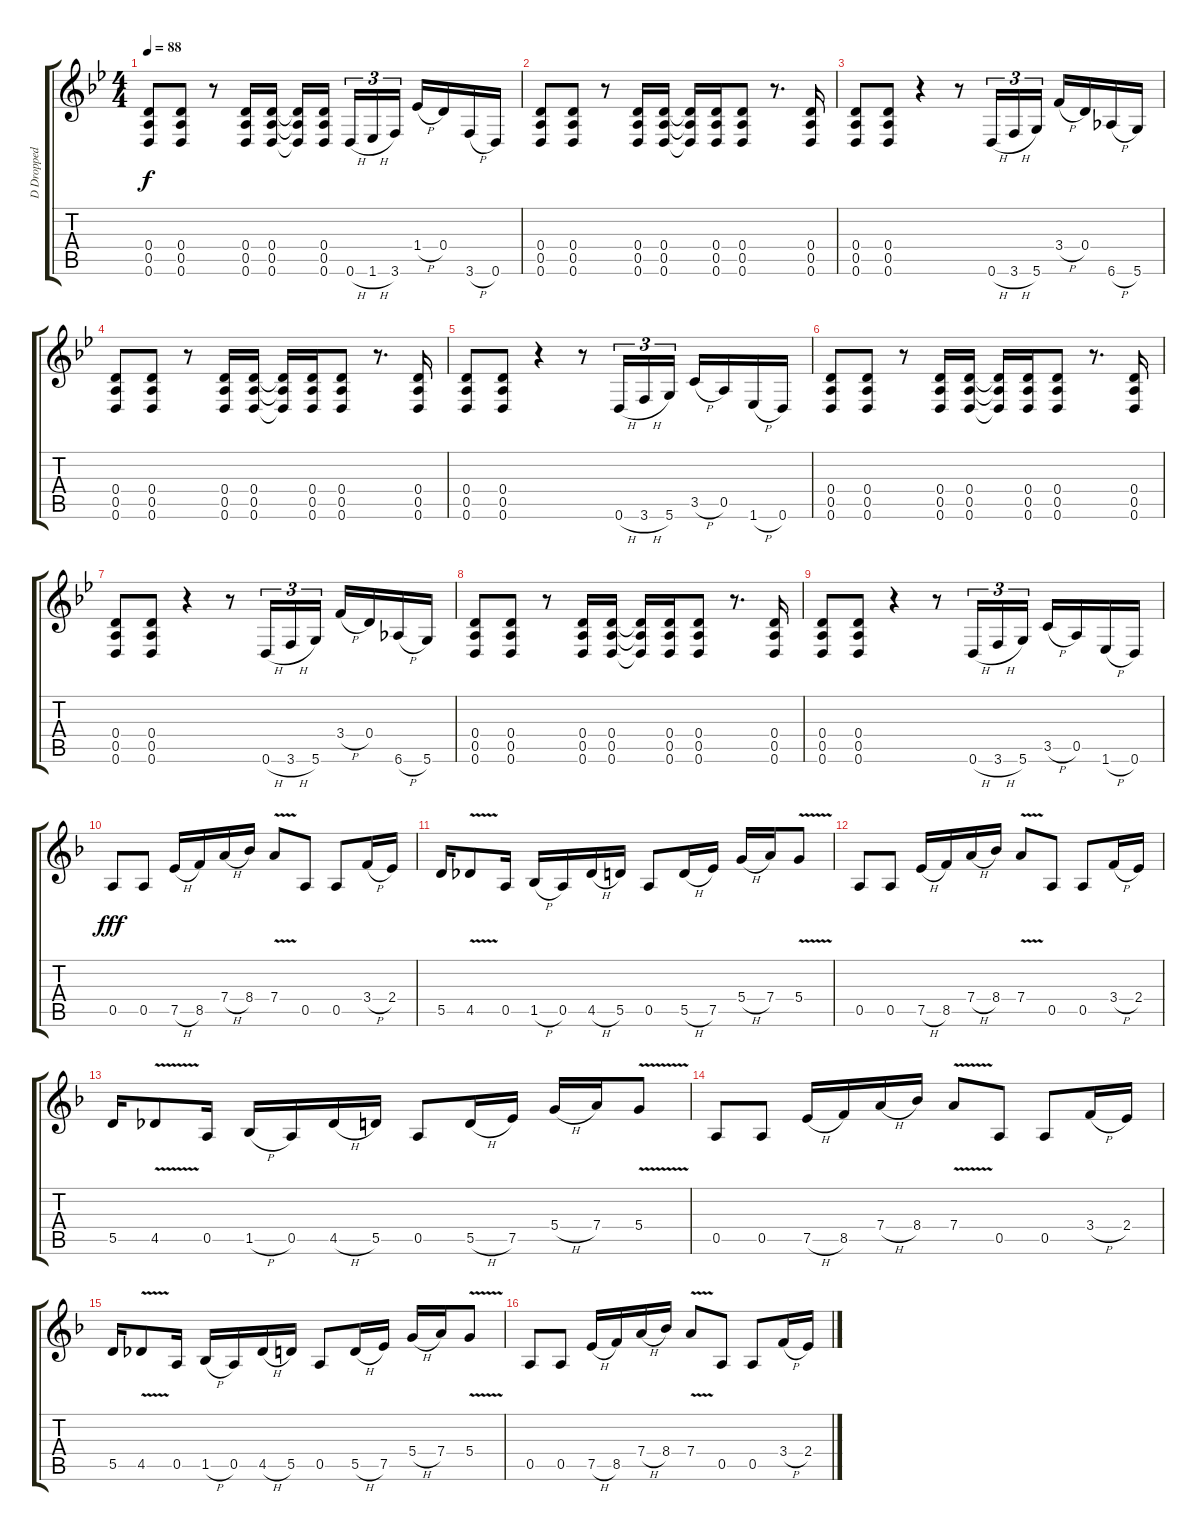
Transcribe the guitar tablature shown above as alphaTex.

\track ("D Dropped Guitar - John Petrucci" "D Dropped ") {instrument acousticguitarsteel}
\staff {score tabs}
\tuning (E4 B3 G3 D3 A2 D2) {hide}
\ts (4 4)
\tempo 88
\clef g2
\ks bb
(0.4 0.5 0.6).8{dy f} (0.4 0.5 0.6).8 r.8 (0.4 0.5 0.6).16 (0.4 0.5 0.6).16 (0.4{t} 0.5{t} 0.6{t}).16 (0.4 0.5 0.6).16{beam splitsecondary} 0.6{h}.16{tu (3 2)} 1.6{h}.16{tu (3 2)} 3.6.16{tu (3 2)} 1.4{h}.16 0.4.16 3.6{h}.16 0.6.16 |
(0.4 0.5 0.6).8 (0.4 0.5 0.6).8 r.8 (0.4 0.5 0.6).16 (0.4 0.5 0.6).16 (0.4{t} 0.5{t} 0.6{t}).16 (0.4 0.5 0.6).16 (0.4 0.5 0.6).8 r.8{d} (0.4 0.5 0.6).16 |
(0.4 0.5 0.6).8 (0.4 0.5 0.6).8 r.4 r.8 0.6{h}.16{tu (3 2)} 3.6{h}.16{tu (3 2)} 5.6.16{tu (3 2)} 3.4{h}.16 0.4.16 6.6{h}.16 5.6.16 |
(0.4 0.5 0.6).8 (0.4 0.5 0.6).8 r.8 (0.4 0.5 0.6).16 (0.4 0.5 0.6).16 (0.4{t} 0.5{t} 0.6{t}).16 (0.4 0.5 0.6).16 (0.4 0.5 0.6).8 r.8{d} (0.4 0.5 0.6).16 |
(0.4 0.5 0.6).8 (0.4 0.5 0.6).8 r.4 r.8 0.6{h}.16{tu (3 2)} 3.6{h}.16{tu (3 2)} 5.6.16{tu (3 2)} 3.5{h}.16 0.5.16 1.6{h}.16 0.6.16 |
(0.4 0.5 0.6).8 (0.4 0.5 0.6).8 r.8 (0.4 0.5 0.6).16 (0.4 0.5 0.6).16 (0.4{t} 0.5{t} 0.6{t}).16 (0.4 0.5 0.6).16 (0.4 0.5 0.6).8 r.8{d} (0.4 0.5 0.6).16 |
(0.4 0.5 0.6).8 (0.4 0.5 0.6).8 r.4 r.8 0.6{h}.16{tu (3 2)} 3.6{h}.16{tu (3 2)} 5.6.16{tu (3 2)} 3.4{h}.16 0.4.16 6.6{h}.16 5.6.16 |
(0.4 0.5 0.6).8 (0.4 0.5 0.6).8 r.8 (0.4 0.5 0.6).16 (0.4 0.5 0.6).16 (0.4{t} 0.5{t} 0.6{t}).16 (0.4 0.5 0.6).16 (0.4 0.5 0.6).8 r.8{d} (0.4 0.5 0.6).16 |
(0.4 0.5 0.6).8 (0.4 0.5 0.6).8 r.4 r.8 0.6{h}.16{tu (3 2)} 3.6{h}.16{tu (3 2)} 5.6.16{tu (3 2)} 3.5{h}.16 0.5.16 1.6{h}.16 0.6.16 |
\ks f
0.5.8{dy fff} 0.5.8 7.5{h}.16 8.5.16 7.4{h}.16 8.4.16 7.4{v}.8 0.5.8 0.5.8 3.4{h}.16 2.4.16 |
5.5.16 4.5{v}.8 0.5.16 1.5{h}.16 0.5.16 4.5{h}.16 5.5.16 0.5.8 5.5{h}.16 7.5.16 5.4{h}.16 7.4.16 5.4{v}.8 |
0.5.8 0.5.8 7.5{h}.16 8.5.16 7.4{h}.16 8.4.16 7.4{v}.8 0.5.8 0.5.8 3.4{h}.16 2.4.16 |
5.5.16 4.5{v}.8 0.5.16 1.5{h}.16 0.5.16 4.5{h}.16 5.5.16 0.5.8 5.5{h}.16 7.5.16 5.4{h}.16 7.4.16 5.4{v}.8 |
0.5.8 0.5.8 7.5{h}.16 8.5.16 7.4{h}.16 8.4.16 7.4{v}.8 0.5.8 0.5.8 3.4{h}.16 2.4.16 |
5.5.16 4.5{v}.8 0.5.16 1.5{h}.16 0.5.16 4.5{h}.16 5.5.16 0.5.8 5.5{h}.16 7.5.16 5.4{h}.16 7.4.16 5.4{v}.8 |
0.5.8 0.5.8 7.5{h}.16 8.5.16 7.4{h}.16 8.4.16 7.4{v}.8 0.5.8 0.5.8 3.4{h}.16 2.4.16
